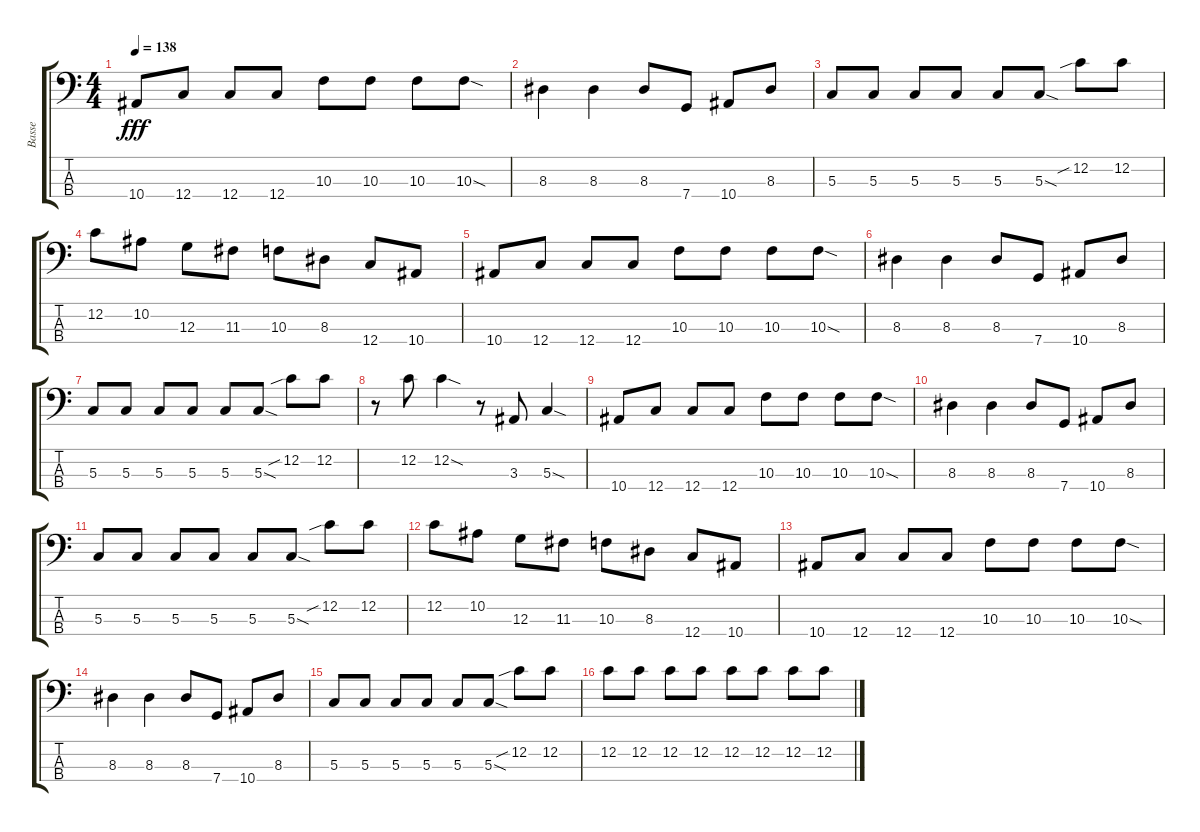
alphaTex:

\track ("Basse" "Basse") {instrument electricbassfinger}
\staff {score tabs}
\tuning (F2 C2 G1 C1) {hide}
\ts (4 4)
\tempo 138
\clef f4
\ks c
10.4.8{dy fff} 12.4.8 12.4.8 12.4.8 10.3.8 10.3.8 10.3.8 10.3{sod}.8 |
8.3.4 8.3.4 8.3.8 7.4.8 10.4.8 8.3.8 |
5.3.8 5.3.8 5.3.8 5.3.8 5.3.8 5.3{sod}.8 12.2{sib}.8 12.2.8 |
12.2.8 10.2.8 12.3.8 11.3.8 10.3.8 8.3.8 12.4.8 10.4.8 |
10.4.8 12.4.8 12.4.8 12.4.8 10.3.8 10.3.8 10.3.8 10.3{sod}.8 |
8.3.4 8.3.4 8.3.8 7.4.8 10.4.8 8.3.8 |
5.3.8 5.3.8 5.3.8 5.3.8 5.3.8 5.3{sod}.8 12.2{sib}.8 12.2.8 |
r.8 12.2.8 12.2{sod}.4 r.8 3.3.8 5.3{sod}.4 |
10.4.8 12.4.8 12.4.8 12.4.8 10.3.8 10.3.8 10.3.8 10.3{sod}.8 |
8.3.4 8.3.4 8.3.8 7.4.8 10.4.8 8.3.8 |
5.3.8 5.3.8 5.3.8 5.3.8 5.3.8 5.3{sod}.8 12.2{sib}.8 12.2.8 |
12.2.8 10.2.8 12.3.8 11.3.8 10.3.8 8.3.8 12.4.8 10.4.8 |
10.4.8 12.4.8 12.4.8 12.4.8 10.3.8 10.3.8 10.3.8 10.3{sod}.8 |
8.3.4 8.3.4 8.3.8 7.4.8 10.4.8 8.3.8 |
5.3.8 5.3.8 5.3.8 5.3.8 5.3.8 5.3{sod}.8 12.2{sib}.8 12.2.8 |
12.2.8 12.2.8 12.2.8 12.2.8 12.2.8 12.2.8 12.2.8 12.2.8
